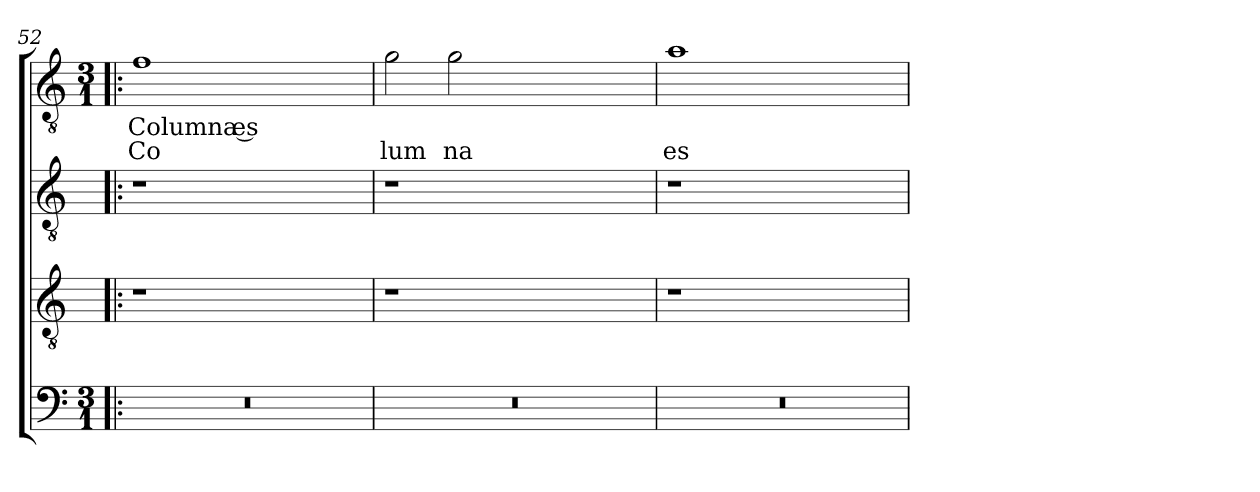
**kern	**kern	**kern	**kern	**text	**text
*part4	*part3	*part2	*part1	*part1	*part1
*staff4	*staff3	*staff2	*staff1	*staff1	*staff1
*clefF4	*clefGv2	*clefGv2	*clefGv2	*	*
*k[]	*k[]	*k[]	*k[]	*	*
*C:	*C:	*C:	*C:	*	*
*M3/1	*	*	*M3/1	*	*
=52!|:	=52!|:	=52!|:	=52!|:	=52!|:	=52!|:
!	!	!	!	!LO:LY:b:rj	!LO:LY:b:rj
0.r	1r	1r	1f	Columna es	Co
.	0ryy	0ryy	0ryy	.	.
=53	=53	=53	=53	=53	=53
!	!	!	!	!	!LO:LY:b
0.r	1r	1r	2g\	.	lum
!	!	!	!	!	!LO:LY:b
.	.	.	2g\	.	na
.	0ryy	0ryy	0ryy	.	.
=54	=54	=54	=54	=54	=54
!	!	!	!	!	!LO:LY:b
0.r	1r	1r	1a	.	es
.	0ryy	0ryy	0ryy	.	.
=	=	=	=	=	=
*-	*-	*-	*-	*-	*-
